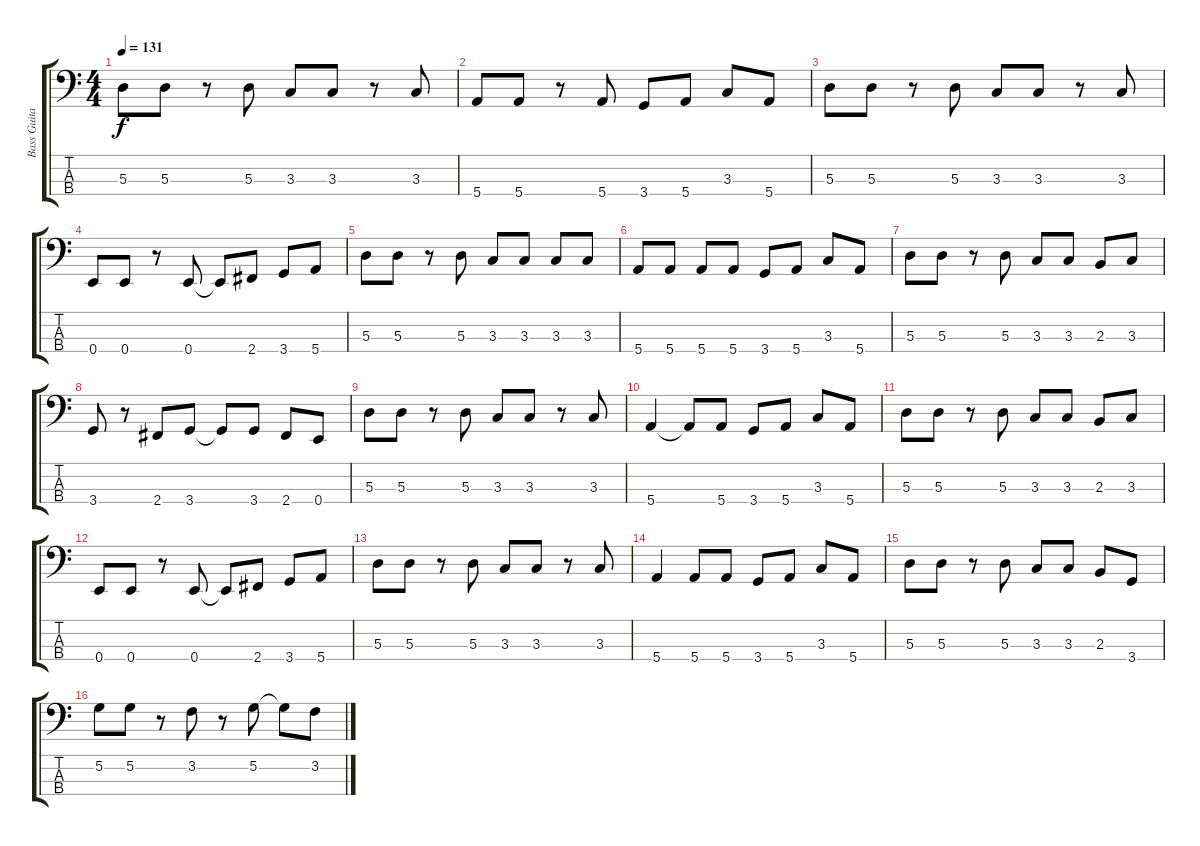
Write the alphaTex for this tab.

\track ("Bass Guitar" "Bass Guita") {instrument electricbassfinger}
\staff {score tabs}
\tuning (G2 D2 A1 E1) {hide}
\ts (4 4)
\tempo 131
\clef f4
\ks c
5.3.8{dy f} 5.3.8 r.8 5.3.8 3.3.8 3.3.8 r.8 3.3.8 |
5.4.8 5.4.8 r.8 5.4.8 3.4.8 5.4.8 3.3.8 5.4.8 |
5.3.8 5.3.8 r.8 5.3.8 3.3.8 3.3.8 r.8 3.3.8 |
0.4.8 0.4.8 r.8 0.4.8 0.4{t}.8 2.4.8 3.4.8 5.4.8 |
5.3.8 5.3.8 r.8 5.3.8 3.3.8 3.3.8 3.3.8 3.3.8 |
5.4.8 5.4.8 5.4.8 5.4.8 3.4.8 5.4.8 3.3.8 5.4.8 |
5.3.8 5.3.8 r.8 5.3.8 3.3.8 3.3.8 2.3.8 3.3.8 |
3.4.8 r.8 2.4.8 3.4.8 3.4{t}.8 3.4.8 2.4.8 0.4.8 |
5.3.8 5.3.8 r.8 5.3.8 3.3.8 3.3.8 r.8 3.3.8 |
5.4.4 5.4{t}.8 5.4.8 3.4.8 5.4.8 3.3.8 5.4.8 |
5.3.8 5.3.8 r.8 5.3.8 3.3.8 3.3.8 2.3.8 3.3.8 |
0.4.8 0.4.8 r.8 0.4.8 0.4{t}.8 2.4.8 3.4.8 5.4.8 |
5.3.8 5.3.8 r.8 5.3.8 3.3.8 3.3.8 r.8 3.3.8 |
5.4.4 5.4.8 5.4.8 3.4.8 5.4.8 3.3.8 5.4.8 |
5.3.8 5.3.8 r.8 5.3.8 3.3.8 3.3.8 2.3.8 3.4.8 |
5.2.8 5.2.8 r.8 3.2.8 r.8 5.2.8 5.2{t}.8 3.2.8
